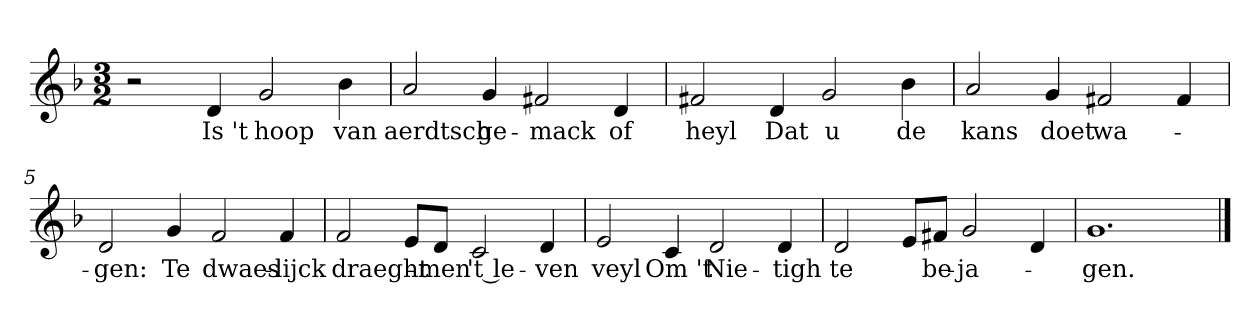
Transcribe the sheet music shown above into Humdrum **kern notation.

**kern	**text
*part1	*part1
*staff1	*staff1
*clefG2	*
*k[b-]	*
*G:dor	*
*M3/2	*
*MM120	*
=1	=1
2r	.
4d	Is 't
2g	hoop
4b-	van
=2	=2
2a	aerdtsch
4g	ge-
2f#X	-mack
4d	of
=3	=3
2f#X	heyl
4d	Dat
2g	u
4b-	de
=4	=4
2a	kans
4g	doet
2f#X	wa-
4f#	.
=5	=5
2d	-gen:
4g	Te
2f	dwaes-
4f	-lijck
=6	=6
2f	draeght-
8e/L	.
8d/J	-men
2c	't le-
4d	-ven
=7	=7
2e	veyl
4c	Om 't
2d	Nie-
4d	-tigh
=8	=8
2d	te
8e/L	.
8f#X/J	be-
2g	-ja-
4d	.
=9	=9
1.g	-gen.
==	==
*-	*-
